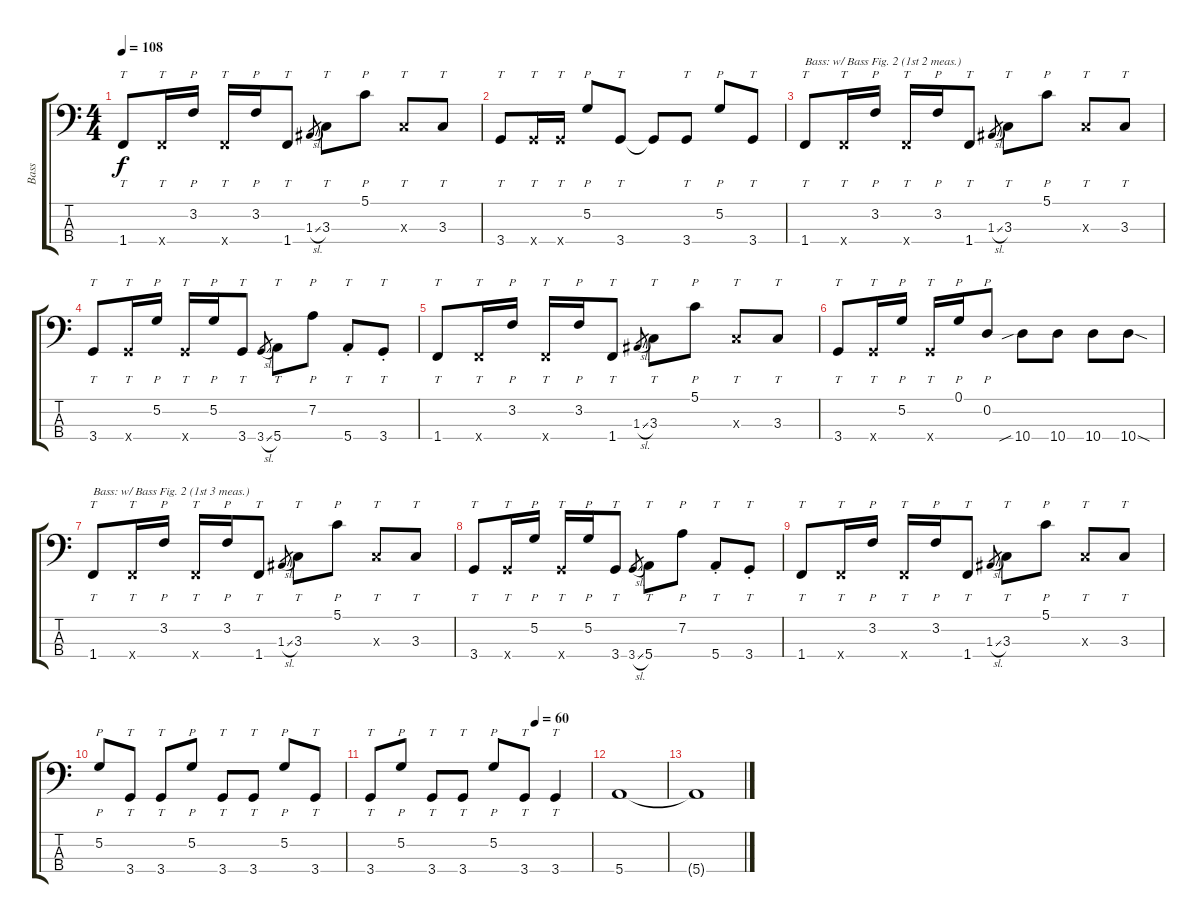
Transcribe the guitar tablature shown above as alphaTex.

\track ("Bass" "Bass") {instrument electricbassfinger}
\staff {score tabs}
\tuning (G2 D2 A1 E1) {hide}
\ts (4 4)
\tempo 108
\clef f4
\ks c
1.4.8{tt dy f} 1.4{x}.16{tt} 3.2.16{p instrument slapbass1} 1.4{x}.16{tt instrument electricbassfinger} 3.2.16{p instrument slapbass1} 1.4.8{tt instrument electricbassfinger} 1.3{sl}.8{gr} 3.3.8{tt} 5.1.8{p instrument slapbass1} 3.3{x}.8{tt instrument electricbassfinger} 3.3.8{tt} |
3.4.8{tt} 3.4{x}.16{tt} 3.4{x}.16{tt} 5.2.8{p instrument slapbass1} 3.4.8{tt instrument electricbassfinger} 3.4{t}.8 3.4.8{tt} 5.2.8{p instrument slapbass1} 3.4.8{tt instrument electricbassfinger} |
1.4.8{tt txt "Bass: w/ Bass Fig. 2 (1st 2 meas.)"} 1.4{x}.16{tt} 3.2.16{p instrument slapbass1} 1.4{x}.16{tt instrument electricbassfinger} 3.2.16{p instrument slapbass1} 1.4.8{tt instrument electricbassfinger} 1.3{sl}.8{gr} 3.3.8{tt} 5.1.8{p instrument slapbass1} 3.3{x}.8{tt instrument electricbassfinger} 3.3.8{tt} |
3.4.8{tt} 3.4{x}.16{tt} 5.2.16{p instrument slapbass1} 3.4{x}.16{tt instrument electricbassfinger} 5.2.16{p instrument slapbass1} 3.4.8{tt instrument electricbassfinger} 3.4{sl}.8{gr} 5.4.8{tt} 7.2.8{p instrument slapbass1} 5.4{st}.8{tt instrument electricbassfinger} 3.4{st}.8{tt} |
1.4.8{tt} 1.4{x}.16{tt} 3.2.16{p instrument slapbass1} 1.4{x}.16{tt instrument electricbassfinger} 3.2.16{p instrument slapbass1} 1.4.8{tt instrument electricbassfinger} 1.3{sl}.8{gr} 3.3.8{tt} 5.1.8{p instrument slapbass1} 3.3{x}.8{tt instrument electricbassfinger} 3.3.8{tt} |
3.4.8{tt} 3.4{x}.16{tt} 5.2.16{p instrument slapbass1} 3.4{x}.16{tt instrument electricbassfinger} 0.1.16{p instrument slapbass1} 0.2.8{p} 10.4{sib}.8{instrument electricbassfinger} 10.4.8 10.4.8 10.4{sod}.8 |
1.4.8{tt txt "Bass: w/ Bass Fig. 2 (1st 3 meas.)"} 1.4{x}.16{tt} 3.2.16{p instrument slapbass1} 1.4{x}.16{tt instrument electricbassfinger} 3.2.16{p instrument slapbass1} 1.4.8{tt instrument electricbassfinger} 1.3{sl}.8{gr} 3.3.8{tt} 5.1.8{p instrument slapbass1} 3.3{x}.8{tt instrument electricbassfinger} 3.3.8{tt} |
3.4.8{tt} 3.4{x}.16{tt} 5.2.16{p instrument slapbass1} 3.4{x}.16{tt instrument electricbassfinger} 5.2.16{p instrument slapbass1} 3.4.8{tt instrument electricbassfinger} 3.4{sl}.8{gr} 5.4.8{tt} 7.2.8{p instrument slapbass1} 5.4{st}.8{tt instrument electricbassfinger} 3.4{st}.8{tt} |
1.4.8{tt} 1.4{x}.16{tt} 3.2.16{p instrument slapbass1} 1.4{x}.16{tt instrument electricbassfinger} 3.2.16{p instrument slapbass1} 1.4.8{tt instrument electricbassfinger} 1.3{sl}.8{gr} 3.3.8{tt} 5.1.8{p instrument slapbass1} 3.3{x}.8{tt instrument electricbassfinger} 3.3.8{tt} |
5.2.8{p instrument slapbass1} 3.4.8{tt instrument electricbassfinger} 3.4.8{tt} 5.2.8{p instrument slapbass1} 3.4.8{tt instrument electricbassfinger} 3.4.8{tt} 5.2.8{p instrument slapbass1} 3.4.8{tt instrument electricbassfinger} |
\tempo (60 0.75)
3.4.8{tt} 5.2.8{p instrument slapbass1} 3.4.8{tt instrument electricbassfinger} 3.4.8{tt} 5.2.8{p instrument slapbass1} 3.4.8{tt instrument electricbassfinger} 3.4.4{tt} |
5.4.1 |
5.4{t}.1
